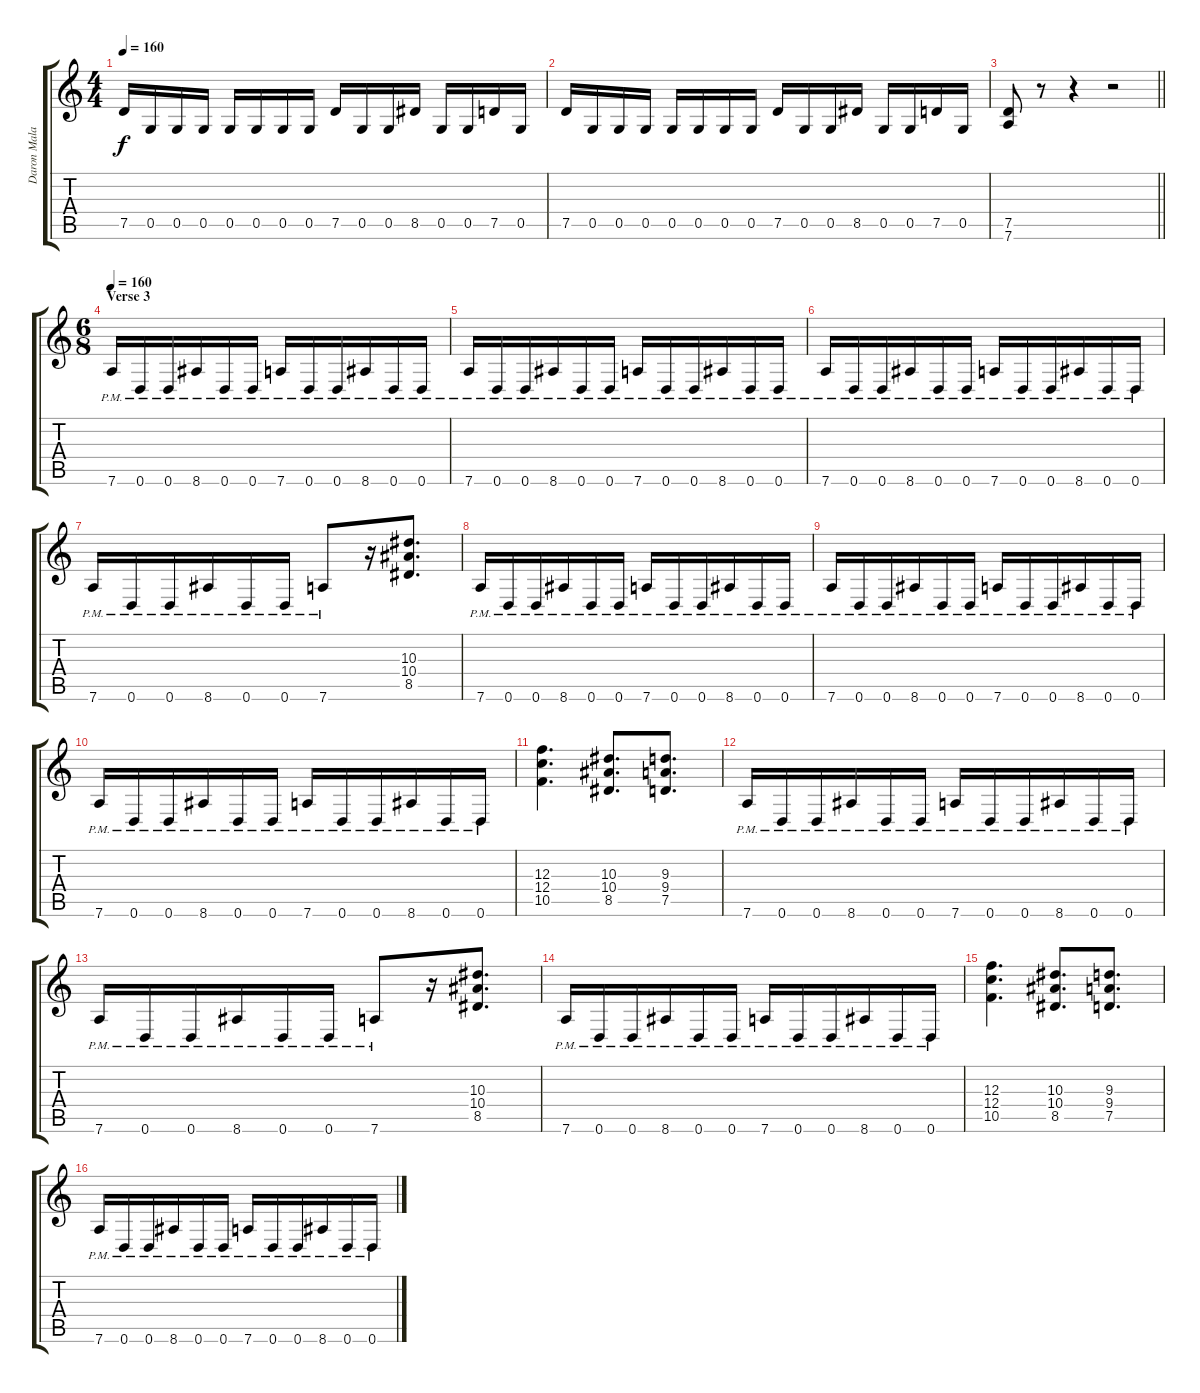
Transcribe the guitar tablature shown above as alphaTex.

\track ("Daron Malakian" "Daron Mala") {instrument distortionguitar}
\staff {score tabs}
\tuning (D4 A3 F3 C3 G2 D2) {hide}
\ts (4 4)
\tempo 160
\clef g2
\ks c
7.5.16{dy f} 0.5.16 0.5.16 0.5.16 0.5.16 0.5.16 0.5.16 0.5.16 7.5.16 0.5.16 0.5.16 8.5.16 0.5.16 0.5.16 7.5.16 0.5.16 |
7.5.16 0.5.16 0.5.16 0.5.16 0.5.16 0.5.16 0.5.16 0.5.16 7.5.16 0.5.16 0.5.16 8.5.16 0.5.16 0.5.16 7.5.16 0.5.16 |
\barLineRight lightlight
(7.5 7.6).8 r.8 r.4 r.2 |
\ts (6 8)
\section ("" "Verse 3")
\tempo 160
7.6{pm}.16{volume 16} 0.6{pm}.16 0.6{pm}.16 8.6{pm}.16 0.6{pm}.16 0.6{pm}.16 7.6{pm}.16 0.6{pm}.16 0.6{pm}.16 8.6{pm}.16 0.6{pm}.16 0.6{pm}.16 |
7.6{pm}.16 0.6{pm}.16 0.6{pm}.16 8.6{pm}.16 0.6{pm}.16 0.6{pm}.16 7.6{pm}.16 0.6{pm}.16 0.6{pm}.16 8.6{pm}.16 0.6{pm}.16 0.6{pm}.16 |
7.6{pm}.16 0.6{pm}.16 0.6{pm}.16 8.6{pm}.16 0.6{pm}.16 0.6{pm}.16 7.6{pm}.16 0.6{pm}.16 0.6{pm}.16 8.6{pm}.16 0.6{pm}.16 0.6{pm}.16 |
7.6{pm}.16 0.6{pm}.16 0.6{pm}.16 8.6{pm}.16 0.6{pm}.16 0.6{pm}.16 7.6{pm}.8 r.16 (10.3 10.4 8.5).8{d volume 13} |
7.6{pm}.16{volume 16} 0.6{pm}.16 0.6{pm}.16 8.6{pm}.16 0.6{pm}.16 0.6{pm}.16 7.6{pm}.16 0.6{pm}.16 0.6{pm}.16 8.6{pm}.16 0.6{pm}.16 0.6{pm}.16 |
7.6{pm}.16 0.6{pm}.16 0.6{pm}.16 8.6{pm}.16 0.6{pm}.16 0.6{pm}.16 7.6{pm}.16 0.6{pm}.16 0.6{pm}.16 8.6{pm}.16 0.6{pm}.16 0.6{pm}.16 |
7.6{pm}.16 0.6{pm}.16 0.6{pm}.16 8.6{pm}.16 0.6{pm}.16 0.6{pm}.16 7.6{pm}.16 0.6{pm}.16 0.6{pm}.16 8.6{pm}.16 0.6{pm}.16 0.6{pm}.16 |
(12.3 12.4 10.5).4{d volume 16} (10.3 10.4 8.5).8{d} (9.3 9.4 7.5).8{d} |
7.6{pm}.16{volume 16} 0.6{pm}.16 0.6{pm}.16 8.6{pm}.16 0.6{pm}.16 0.6{pm}.16 7.6{pm}.16 0.6{pm}.16 0.6{pm}.16 8.6{pm}.16 0.6{pm}.16 0.6{pm}.16 |
7.6{pm}.16 0.6{pm}.16 0.6{pm}.16 8.6{pm}.16 0.6{pm}.16 0.6{pm}.16 7.6{pm}.8 r.16 (10.3 10.4 8.5).8{d volume 13} |
7.6{pm}.16{volume 16} 0.6{pm}.16 0.6{pm}.16 8.6{pm}.16 0.6{pm}.16 0.6{pm}.16 7.6{pm}.16 0.6{pm}.16 0.6{pm}.16 8.6{pm}.16 0.6{pm}.16 0.6{pm}.16 |
(12.3 12.4 10.5).4{d volume 13} (10.3 10.4 8.5).8{d} (9.3 9.4 7.5).8{d} |
7.6{pm}.16{volume 16} 0.6{pm}.16 0.6{pm}.16 8.6{pm}.16 0.6{pm}.16 0.6{pm}.16 7.6{pm}.16 0.6{pm}.16 0.6{pm}.16 8.6{pm}.16 0.6{pm}.16 0.6{pm}.16
